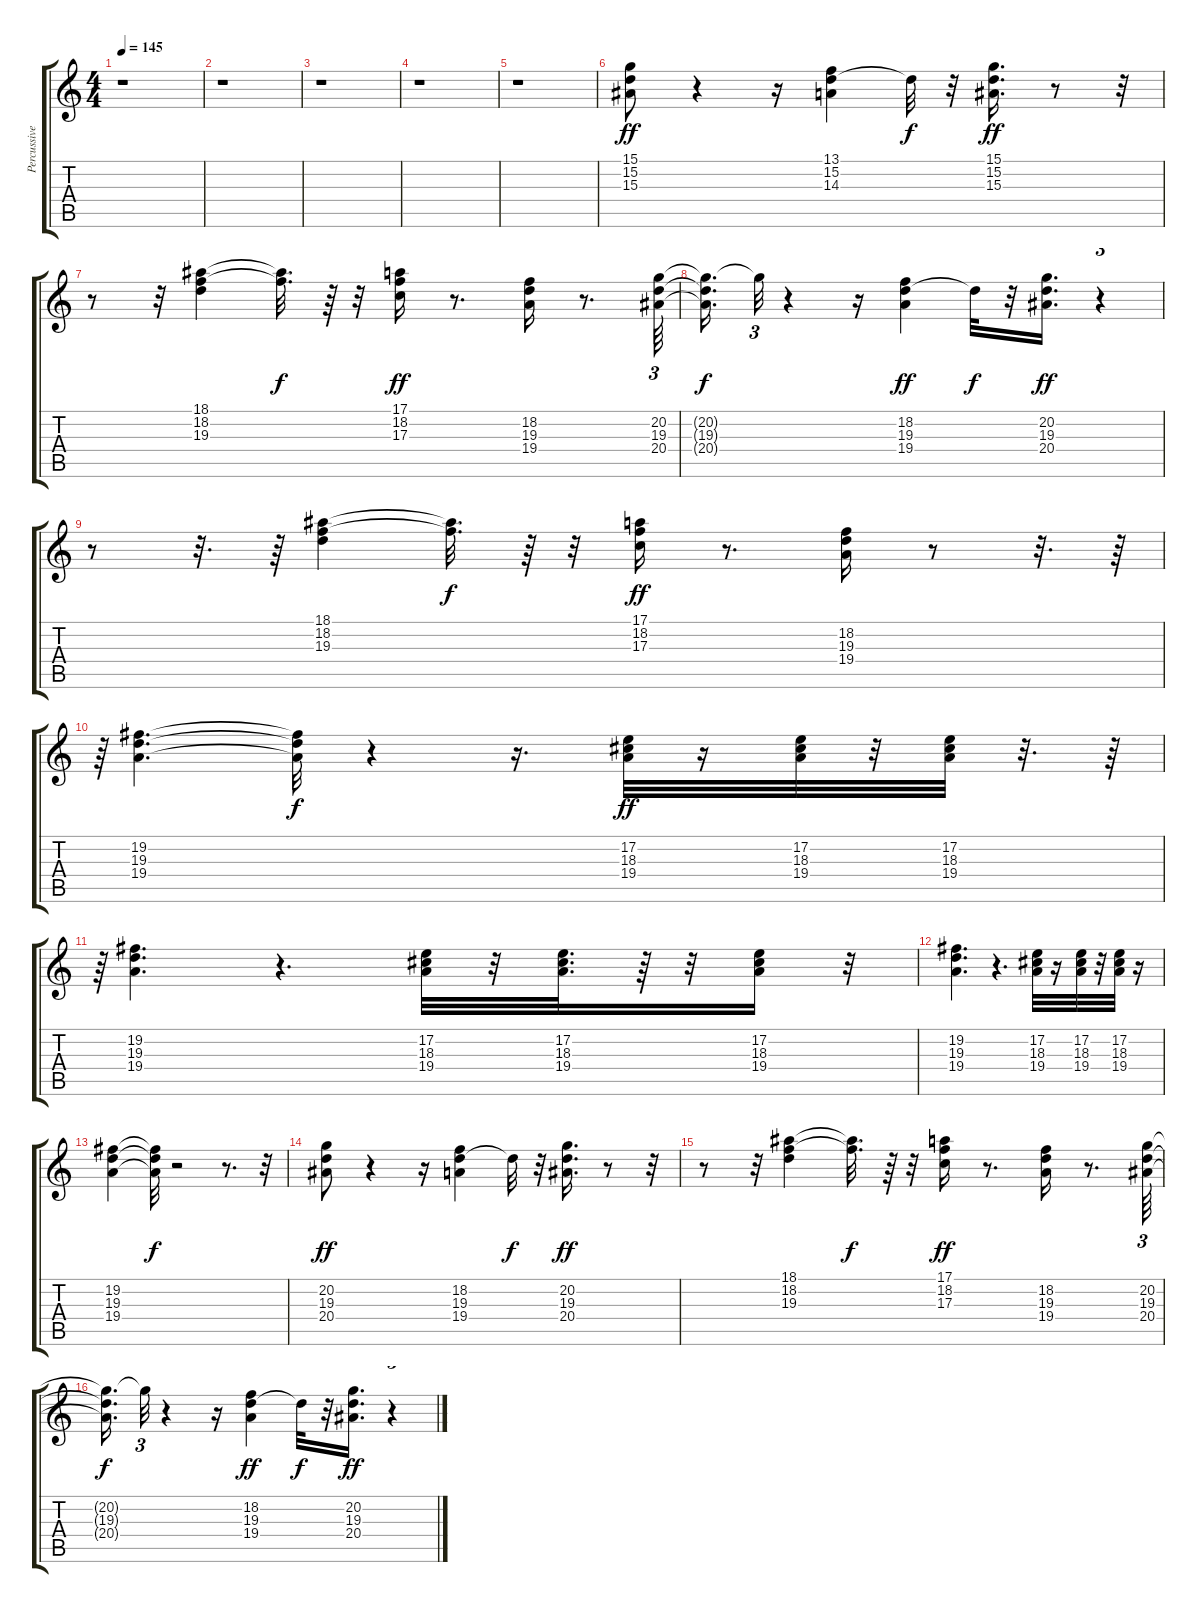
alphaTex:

\track ("Percussive Organ" "Percussive") {instrument percussiveorgan}
\staff {score tabs}
\tuning (E4 B3 G3 D3 A2 E2) {hide}
\ts (4 4)
\tempo 145
\clef g2
\ks c
r.1{dy ff} |
r.1 |
r.1 |
r.1 |
r.1 |
(15.1 15.2 15.3).8 r.4 r.16 (13.1 15.2 14.3).4 15.2{t}.32{dy f} r.32 (15.1 15.2 15.3).16{d dy ff} r.8 r.32 |
r.8 r.32 (18.1 18.2 19.3).4 (18.1{t} 18.2{t}).32{d dy f} r.64 r.32 (17.1 18.2 17.3).16{dy ff} r.8{d} (18.2 19.3 19.4).16 r.8{d} (20.2 19.3 20.4).64{tu (3 2)} |
(20.2{t} 19.3{t} 20.4{t}).16{d dy f} 20.2{t}.32{tu (3 2)} r.4 r.16 (18.2 19.3 19.4).4{dy ff} 19.3{t}.32{dy f} r.32 (20.2 19.3 20.4).16{d dy ff} r.4{tu (3 2)} |
r.8 r.32{d} r.64 (18.1 18.2 19.3).4 (18.1{t} 18.2{t}).32{d dy f} r.64 r.32 (17.1 18.2 17.3).16{dy ff} r.8{d} (18.2 19.3 19.4).16 r.8 r.32{d} r.64 |
r.64{tu (3 2)} (19.2 19.3 19.4).4{d} (19.2{t} 19.3{t} 19.4{t}).32{dy f} r.4 r.16{d} (17.2 18.3 19.4).32{dy ff} r.16 (17.2 18.3 19.4).32 r.32 (17.2 18.3 19.4).32 r.32{d} r.64 |
r.64{tu (3 2)} (19.2 19.3 19.4).4{d} r.4{d} (17.2 18.3 19.4).32 r.32 (17.2 18.3 19.4).32{d} r.64 r.32 (17.2 18.3 19.4).16 r.32 |
(19.2 19.3 19.4).4{d} r.4{d} (17.2 18.3 19.4).32 r.16 (17.2 18.3 19.4).32 r.32 (17.2 18.3 19.4).32 r.16 |
(19.2 19.3 19.4).4 (19.2{t} 19.3{t} 19.4{t}).32{dy f} r.2 r.8{d} r.32 |
(20.2 19.3 20.4).8{dy ff} r.4 r.16 (18.2 19.3 19.4).4 19.3{t}.32{dy f} r.32 (20.2 19.3 20.4).16{d dy ff} r.8 r.32 |
r.8 r.32 (18.1 18.2 19.3).4 (18.1{t} 18.2{t}).32{d dy f} r.64 r.32 (17.1 18.2 17.3).16{dy ff} r.8{d} (18.2 19.3 19.4).16 r.8{d} (20.2 19.3 20.4).64{tu (3 2)} |
(20.2{t} 19.3{t} 20.4{t}).16{d dy f} 20.2{t}.32{tu (3 2)} r.4 r.16 (18.2 19.3 19.4).4{dy ff} 19.3{t}.32{dy f} r.32 (20.2 19.3 20.4).16{d dy ff} r.4{tu (3 2)}
